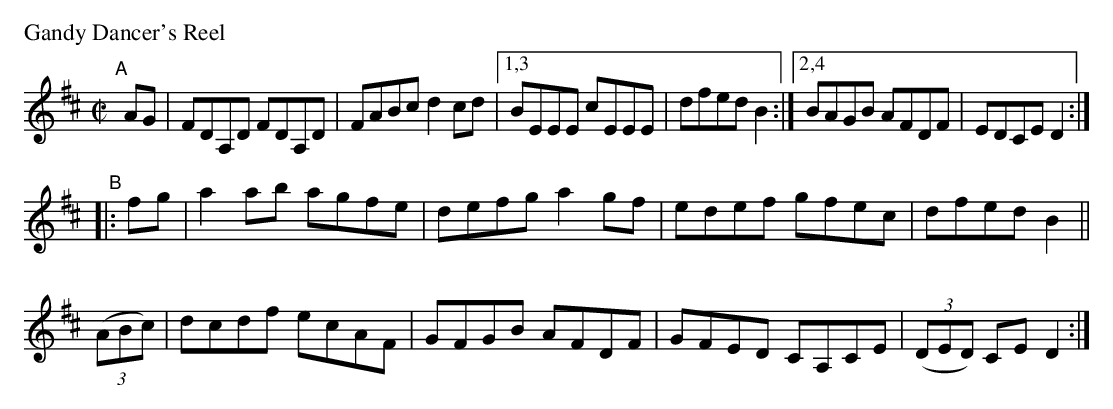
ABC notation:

X:1
P: Gandy Dancer's Reel
M: C|
L: 1/8
K: D
"^A"[|] AG |\
FDA,D FDA,D | FABc d2cd |[1,3 BEEE cEEE | dfed B2 \
                       :|[2,4 BAGB AFDF | EDCE D2 :|
"^B"|:\
   fg   | a2ab agfe | defg a2gf | edef gfec   | dfed B2 ||
((3ABc) | dcdf ecAF | GFGB AFDF | GFED CA,CE | ((3DED) CE D2 :|
